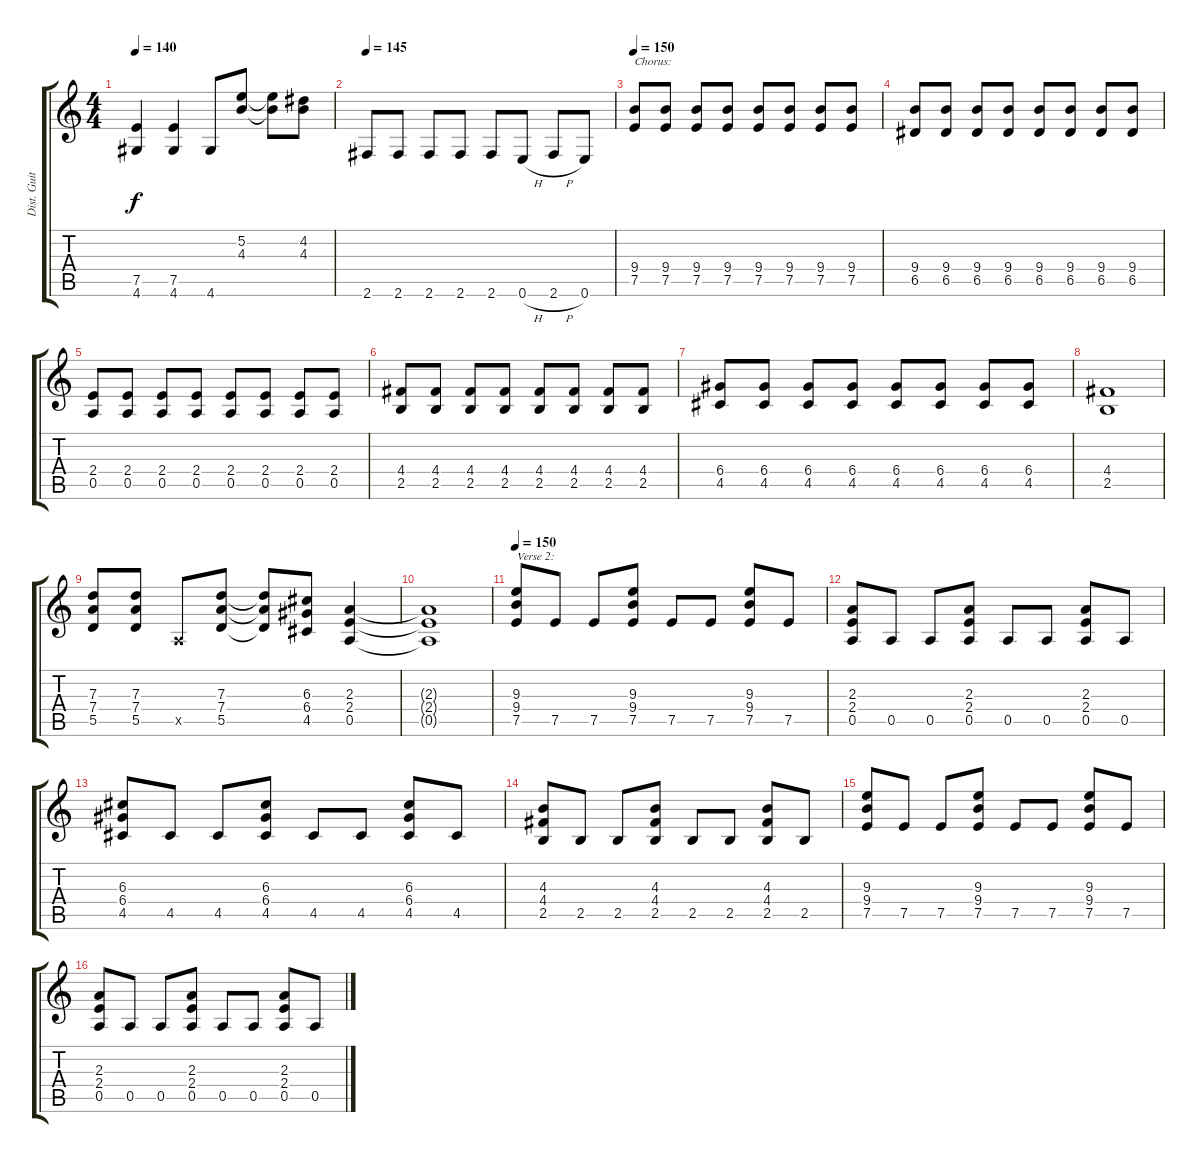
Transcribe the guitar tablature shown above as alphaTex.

\track ("Dist. Guitar 2" "Dist. Guit") {instrument overdrivenguitar}
\staff {score tabs}
\tuning (E4 B3 G3 D3 A2 E2) {hide}
\ts (4 4)
\tempo 140
\clef g2
\ks c
(7.5 4.6).4{dy f} (7.5 4.6).4 4.6.8 (5.2 4.3).8 (5.2{t} 4.3{t}).8 (4.2 4.3).8 |
\tempo 145
2.6.8 2.6.8 2.6.8 2.6.8 2.6.8 0.6{h}.8 2.6{h}.8 0.6.8 |
\tempo 150
(9.4 7.5).8{txt "Chorus:"} (9.4 7.5).8 (9.4 7.5).8 (9.4 7.5).8 (9.4 7.5).8 (9.4 7.5).8 (9.4 7.5).8 (9.4 7.5).8 |
(9.4 6.5).8 (9.4 6.5).8 (9.4 6.5).8 (9.4 6.5).8 (9.4 6.5).8 (9.4 6.5).8 (9.4 6.5).8 (9.4 6.5).8 |
(2.4 0.5).8 (2.4 0.5).8 (2.4 0.5).8 (2.4 0.5).8 (2.4 0.5).8 (2.4 0.5).8 (2.4 0.5).8 (2.4 0.5).8 |
(4.4 2.5).8 (4.4 2.5).8 (4.4 2.5).8 (4.4 2.5).8 (4.4 2.5).8 (4.4 2.5).8 (4.4 2.5).8 (4.4 2.5).8 |
(6.4 4.5).8 (6.4 4.5).8 (6.4 4.5).8 (6.4 4.5).8 (6.4 4.5).8 (6.4 4.5).8 (6.4 4.5).8 (6.4 4.5).8 |
(4.4 2.5).1 |
(7.3 7.4 5.5).8 (7.3 7.4 5.5).8 0.5{x}.8 (7.3 7.4 5.5).8 (7.3{t} 7.4{t} 5.5{t}).8 (6.3 6.4 4.5).8 (2.3 2.4 0.5).4 |
(2.3{t} 2.4{t} 0.5{t}).1 |
\tempo 150
(9.3 9.4 7.5).8{txt "Verse 2:"} 7.5.8 7.5.8 (9.3 9.4 7.5).8 7.5.8 7.5.8 (9.3 9.4 7.5).8 7.5.8 |
(2.3 2.4 0.5).8 0.5.8 0.5.8 (2.3 2.4 0.5).8 0.5.8 0.5.8 (2.3 2.4 0.5).8 0.5.8 |
(6.3 6.4 4.5).8 4.5.8 4.5.8 (6.3 6.4 4.5).8 4.5.8 4.5.8 (6.3 6.4 4.5).8 4.5.8 |
(4.3 4.4 2.5).8 2.5.8 2.5.8 (4.3 4.4 2.5).8 2.5.8 2.5.8 (4.3 4.4 2.5).8 2.5.8 |
(9.3 9.4 7.5).8 7.5.8 7.5.8 (9.3 9.4 7.5).8 7.5.8 7.5.8 (9.3 9.4 7.5).8 7.5.8 |
(2.3 2.4 0.5).8 0.5.8 0.5.8 (2.3 2.4 0.5).8 0.5.8 0.5.8 (2.3 2.4 0.5).8 0.5.8
